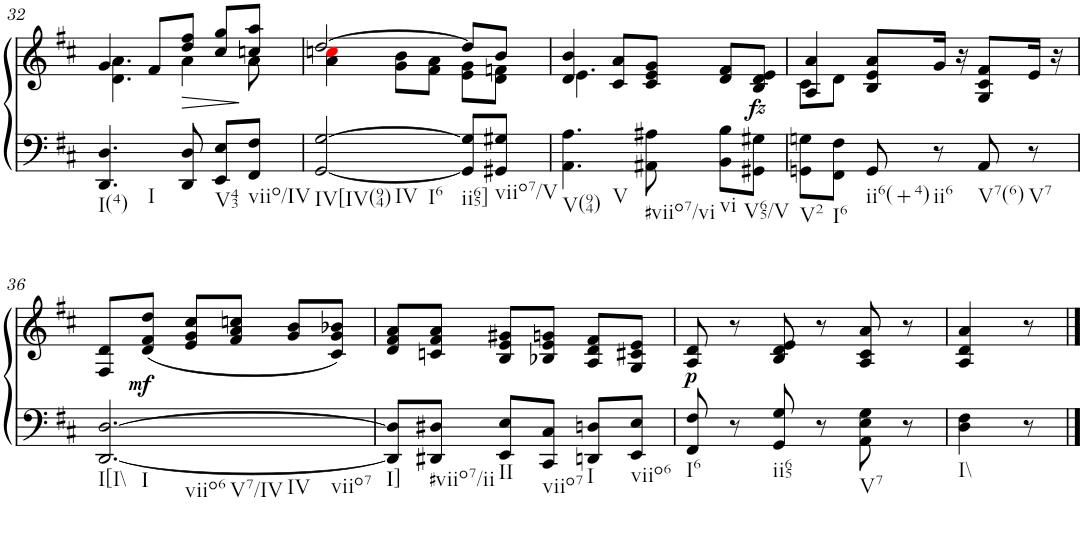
**kern	**kern	**dynam
*part1	*part1	*part1
*staff2	*staff1	*staff1/2
*I"Piano	*	*
*I'Pno.	*	*
!!LO:PB:g=z
*clefG2	*clefG2	*
*k[f#c#]	*k[f#c#]	*
*D:	*D:	*
*M3/4	*M3/4	*
=32	=32	=32
*	*^	*
!LO:TX:b:t=I(4)	!	!	!
!LO:TX:b:t=I	!	!	!
4.DD/ 4.D/	4g/	4.d\ 4.a\	.
.	8f#/L	.	.
!	!	!	!LO:HP:b
8DD/ 8D/	8dd/ 8ff#/J	4a\	>
!LO:TX:b:t=V43	!	!	!
8EE/ 8E/L	8cc#/ 8gg/L	.	.
!LO:TX:b:t=viio/IV	!	!	!
8FF#/ 8F#/J	8ccn/ 8aa/J	8a\	]
=33	=33	=33	=33
!LO:TX:b:t=IV[IV(94)	!	!	!
!LO:TX:b:t=IV	!	!	!
!LO:TX:b:t=I6	!	!	!
[<2GG/ [>2G/	[>2dd/	4a\ 4ccni\	.
.	.	8g\ 8b\L	.
.	.	8f#\ 8a\J	.
!LO:TX:b:t=ii65]	!	!	!
8GG/] 8G/]L	8dd/L]	8e\ 8g\L	.
!LO:TX:b:t=viio7/V	!	!	!
8GG#X/ 8G#X/J	8b/J	8d\ 8fn\J	.
=34	=34	=34	=34
!LO:TX:b:t=V(94)	!	!	!
!LO:TX:b:t=V	!	!	!
4.AA\ 4.A\	4d/ 4b/	4.e\	.
.	8c#/ 8a/L	.	.
!LO:TX:b:t=#viio7/vi	!	!	!
8AA#X\ 8A#X\	8c#/ 8e/ 8g/J	8ryy	.
!LO:TX:b:t=vi	!	!	!
8BB\ 8B\L	8d/ 8f#/L	4ryy	.
!LO:TX:b:t=V65/V	!	!	!
!	!	!	!LO:DY:b
8GG#X\ 8G#X\J	8B/ 8d/ 8e/J	.	fz
=35	=35	=35	=35
!LO:TX:b:t=V2	!	!	!
8GGn\ 8Gn\L	4A/ 4a/	8c#\L	.
!LO:TX:b:t=I6	!	!	!
8FF#\ 8F#\J	.	8d\J	.
!LO:TX:b:t=ii6(+4)	!	!	!
8GG/	8B/ 8e/ 8a/L	8ryy	.
!LO:TX:b:t=ii6	!	!	!
8r	16g/Jk	8ryy	.
.	16r	.	.
!LO:TX:b:t=V7(6)	!	!	!
8AA/	8G/ 8c#/ 8f#/L	4ryy	.
!LO:TX:b:t=V7	!	!	!
8r	16e/Jk	.	.
.	16r	.	.
*	*v	*v	*
!!LO:LB:g=z
=36	=36	=36
!LO:TX:b:t=I[I\\	!	!
!LO:TX:b:t=I	!	!
!LO:TX:b:t=viio6	!	!
!LO:TX:b:t=V7/IV	!	!
!LO:TX:b:t=IV	!	!
!LO:TX:b:t=viio7	!	!
!	!	!LO:DY:a=2
[<2.DD/ [>2.D/	8F#/ 8d/L	mf
.	(8d/ 8f#/ 8dd/J	.
.	8e/ 8g/ 8cc#/L	.
.	8f#/ 8a/ 8ccn/J	.
.	8g/ 8b/L	.
.	8c#/ 8g/ 8b-X/J)	.
=37	=37	=37
!LO:TX:b:t=I]	!	!
8DD/] 8D/]L	8d/ 8f#/ 8a/L	.
!LO:TX:b:t=#viio7/ii	!	!
8DD#X/ 8D#X/J	8cn/ 8f#/ 8a/J	.
!LO:TX:b:t=II	!	!
8EE/ 8E/L	8B/ 8e/ 8g#X/L	.
!LO:TX:b:t=viio7	!	!
8CC#/ 8C#/J	8B-X/ 8e/ 8gn/J	.
!LO:TX:b:t=I	!	!
8DDn/ 8Dn/L	8A/ 8d/ 8f#/L	.
!LO:TX:b:t=viio6	!	!
8EE/ 8E/J	8G/ 8c#X/ 8e/J	.
=38	=38	=38
!LO:TX:b:t=I6	!	!
!	!	!LO:DY:b
8FF#/ 8F#/	8A/ 8d/	p
8r	8r	.
!LO:TX:b:t=ii65	!	!
8GG/ 8G/	8B/ 8d/ 8e/	.
8r	8r	.
!LO:TX:b:t=V7	!	!
8AA\ 8E\ 8G\	8A/ 8c#/ 8a/	.
8r	8r	.
=39	=39	=39
!LO:TX:b:t=I\\	!	!
4D\ 4F#\	4A/ 4d/ 4a/	.
8r	8r	.
==	==	==
*-	*-	*-
